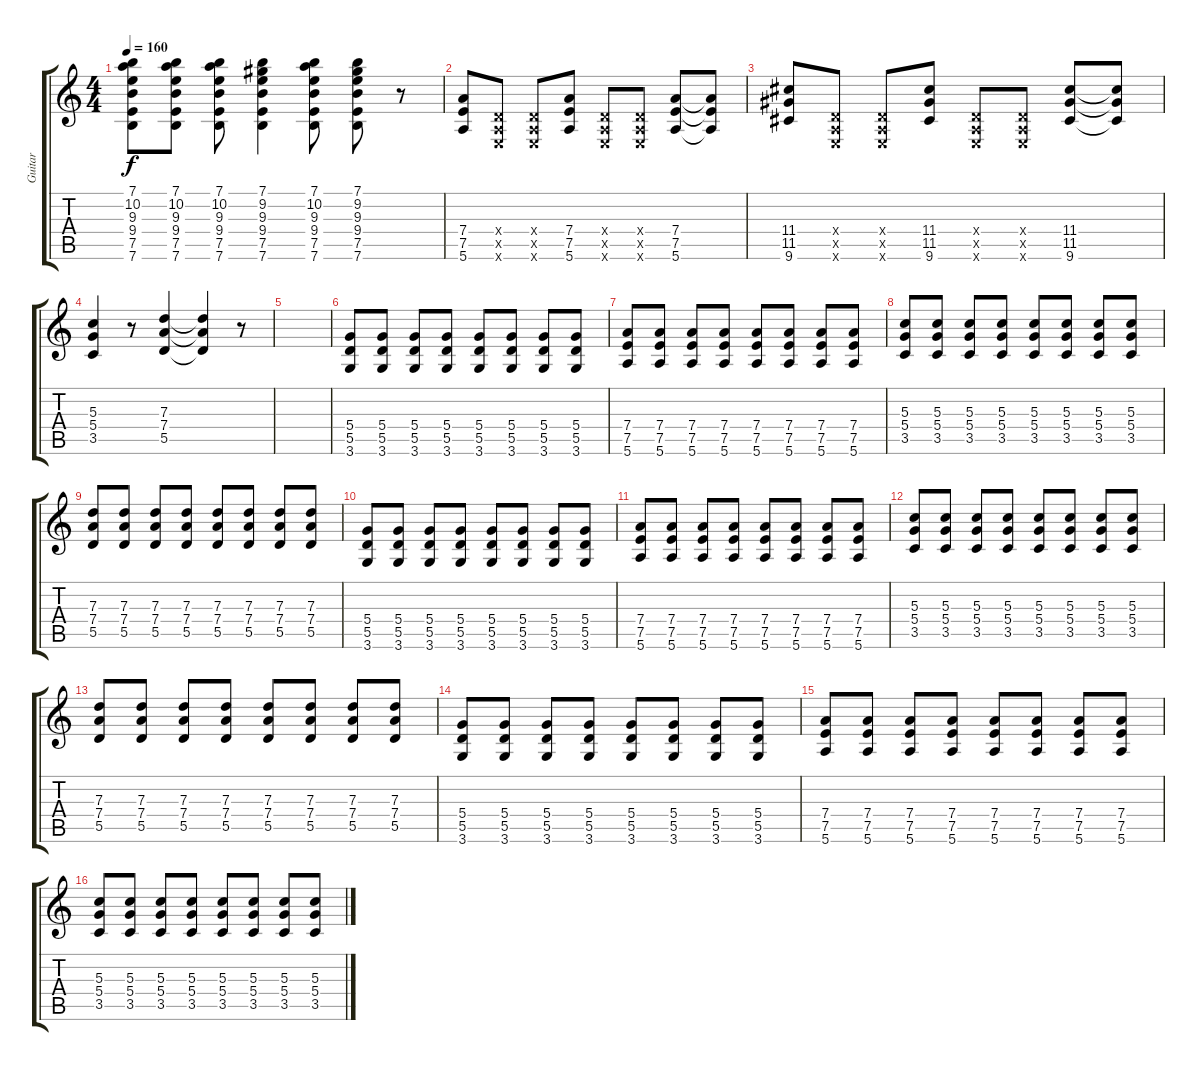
\track ("Guitar" "Guitar") {instrument distortionguitar}
\staff {score tabs}
\tuning (E4 B3 G3 D3 A2 E2) {hide}
\ts (4 4)
\tempo 160
\clef g2
\ks c
(7.1 10.2 9.3 9.4 7.5 7.6).8{dy f} (7.1 10.2 9.3 9.4 7.5 7.6).8 (7.1 10.2 9.3 9.4 7.5 7.6).8 (7.1 9.2 9.3 9.4 7.5 7.6).4 (7.1 10.2 9.3 9.4 7.5 7.6).8 (7.1 9.2 9.3 9.4 7.5 7.6).8 r.8 |
(7.4 7.5 5.6).8 (0.4{x} 0.5{x} 0.6{x}).8 (0.4{x} 0.5{x} 0.6{x}).8 (7.4 7.5 5.6).8 (0.4{x} 0.5{x} 0.6{x}).8 (0.4{x} 0.5{x} 0.6{x}).8 (7.4 7.5 5.6).8 (7.4{t} 7.5{t} 5.6{t}).8 |
(11.4 11.5 9.6).8 (0.4{x} 0.5{x} 0.6{x}).8 (0.4{x} 0.5{x} 0.6{x}).8 (11.4 11.5 9.6).8 (0.4{x} 0.5{x} 0.6{x}).8 (0.4{x} 0.5{x} 0.6{x}).8 (11.4 11.5 9.6).8 (11.4{t} 11.5{t} 9.6{t}).8 |
(5.3 5.4 3.5).4 r.8 (7.3 7.4 5.5).4 (7.3{t} 7.4{t} 5.5{t}).4 r.8 |
|
(5.4 5.5 3.6).8 (5.4 5.5 3.6).8 (5.4 5.5 3.6).8 (5.4 5.5 3.6).8 (5.4 5.5 3.6).8 (5.4 5.5 3.6).8 (5.4 5.5 3.6).8 (5.4 5.5 3.6).8 |
(7.4 7.5 5.6).8 (7.4 7.5 5.6).8 (7.4 7.5 5.6).8 (7.4 7.5 5.6).8 (7.4 7.5 5.6).8 (7.4 7.5 5.6).8 (7.4 7.5 5.6).8 (7.4 7.5 5.6).8 |
(5.3 5.4 3.5).8 (5.3 5.4 3.5).8 (5.3 5.4 3.5).8 (5.3 5.4 3.5).8 (5.3 5.4 3.5).8 (5.3 5.4 3.5).8 (5.3 5.4 3.5).8 (5.3 5.4 3.5).8 |
(7.3 7.4 5.5).8 (7.3 7.4 5.5).8 (7.3 7.4 5.5).8 (7.3 7.4 5.5).8 (7.3 7.4 5.5).8 (7.3 7.4 5.5).8 (7.3 7.4 5.5).8 (7.3 7.4 5.5).8 |
(5.4 5.5 3.6).8 (5.4 5.5 3.6).8 (5.4 5.5 3.6).8 (5.4 5.5 3.6).8 (5.4 5.5 3.6).8 (5.4 5.5 3.6).8 (5.4 5.5 3.6).8 (5.4 5.5 3.6).8 |
(7.4 7.5 5.6).8 (7.4 7.5 5.6).8 (7.4 7.5 5.6).8 (7.4 7.5 5.6).8 (7.4 7.5 5.6).8 (7.4 7.5 5.6).8 (7.4 7.5 5.6).8 (7.4 7.5 5.6).8 |
(5.3 5.4 3.5).8 (5.3 5.4 3.5).8 (5.3 5.4 3.5).8 (5.3 5.4 3.5).8 (5.3 5.4 3.5).8 (5.3 5.4 3.5).8 (5.3 5.4 3.5).8 (5.3 5.4 3.5).8 |
(7.3 7.4 5.5).8 (7.3 7.4 5.5).8 (7.3 7.4 5.5).8 (7.3 7.4 5.5).8 (7.3 7.4 5.5).8 (7.3 7.4 5.5).8 (7.3 7.4 5.5).8 (7.3 7.4 5.5).8 |
(5.4 5.5 3.6).8 (5.4 5.5 3.6).8 (5.4 5.5 3.6).8 (5.4 5.5 3.6).8 (5.4 5.5 3.6).8 (5.4 5.5 3.6).8 (5.4 5.5 3.6).8 (5.4 5.5 3.6).8 |
(7.4 7.5 5.6).8 (7.4 7.5 5.6).8 (7.4 7.5 5.6).8 (7.4 7.5 5.6).8 (7.4 7.5 5.6).8 (7.4 7.5 5.6).8 (7.4 7.5 5.6).8 (7.4 7.5 5.6).8 |
(5.3 5.4 3.5).8 (5.3 5.4 3.5).8 (5.3 5.4 3.5).8 (5.3 5.4 3.5).8 (5.3 5.4 3.5).8 (5.3 5.4 3.5).8 (5.3 5.4 3.5).8 (5.3 5.4 3.5).8
